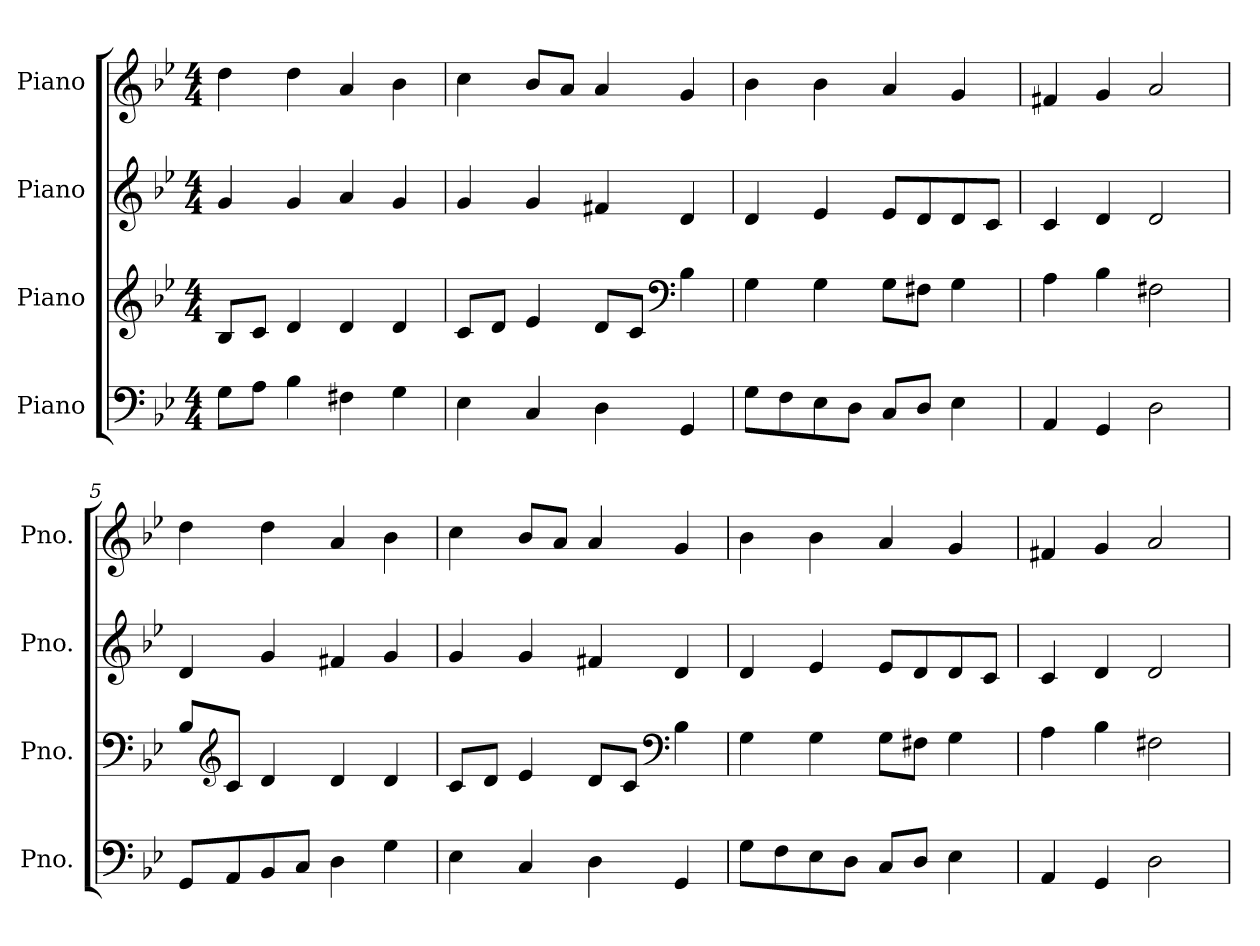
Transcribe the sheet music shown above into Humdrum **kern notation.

**kern	**kern	**kern	**kern
*part4	*part3	*part2	*part1
*staff4	*staff3	*staff2	*staff1
*I"Piano	*I"Piano	*I"Piano	*I"Piano
*I'Pno.	*I'Pno.	*I'Pno.	*I'Pno.
*clefF4	*clefG2	*clefG2	*clefG2
*k[b-e-]	*k[b-e-]	*k[b-e-]	*k[b-e-]
*M4/4	*M4/4	*M4/4	*M4/4
*MM120	*MM120	*MM120	*MM120
=1	=1	=1	=1
8G\L	8B-/L	4g/	4dd\
8A\J	8c/J	.	.
4B-\	4d/	4g/	4dd\
4F#X\	4d/	4a/	4a/
4G\	4d/	4g/	4b-\
=2	=2	=2	=2
4E-\	8c/L	4g/	4cc\
.	8d/J	.	.
4C/	4e-/	4g/	8b-/L
.	.	.	8a/J
4D\	8d/L	4f#X/	4a/
.	8c/J	.	.
*	*clefF4	*	*
4GG/	4B-\	4d/	4g/
=3	=3	=3	=3
8G\L	4G\	4d/	4b-\
8F\	.	.	.
8E-\	4G\	4e-/	4b-\
8D\J	.	.	.
8C/L	8G\L	8e-/L	4a/
8D/J	8F#X\J	8d/	.
4E-\	4G\	8d/	4g/
.	.	8c/J	.
=4	=4	=4	=4
4AA/	4A\	4c/	4f#X/
4GG/	4B-\	4d/	4g/
2D\	2F#X\	2d/	2a/
=5	=5	=5	=5
8GG/L	8B-/L	4d/	4dd\
*	*clefG2	*	*
8AA/	8c/J	.	.
8BB-/	4d/	4g/	4dd\
8C/J	.	.	.
4D\	4d/	4f#X/	4a/
4G\	4d/	4g/	4b-\
!!LO:LB:g=z
=6	=6	=6	=6
4E-\	8c/L	4g/	4cc\
.	8d/J	.	.
4C/	4e-/	4g/	8b-/L
.	.	.	8a/J
4D\	8d/L	4f#X/	4a/
.	8c/J	.	.
*	*clefF4	*	*
4GG/	4B-\	4d/	4g/
=7	=7	=7	=7
8G\L	4G\	4d/	4b-\
8F\	.	.	.
8E-\	4G\	4e-/	4b-\
8D\J	.	.	.
8C/L	8G\L	8e-/L	4a/
8D/J	8F#X\J	8d/	.
4E-\	4G\	8d/	4g/
.	.	8c/J	.
=8	=8	=8	=8
4AA/	4A\	4c/	4f#X/
4GG/	4B-\	4d/	4g/
2D\	2F#X\	2d/	2a/
=	=	=	=
*-	*-	*-	*-
